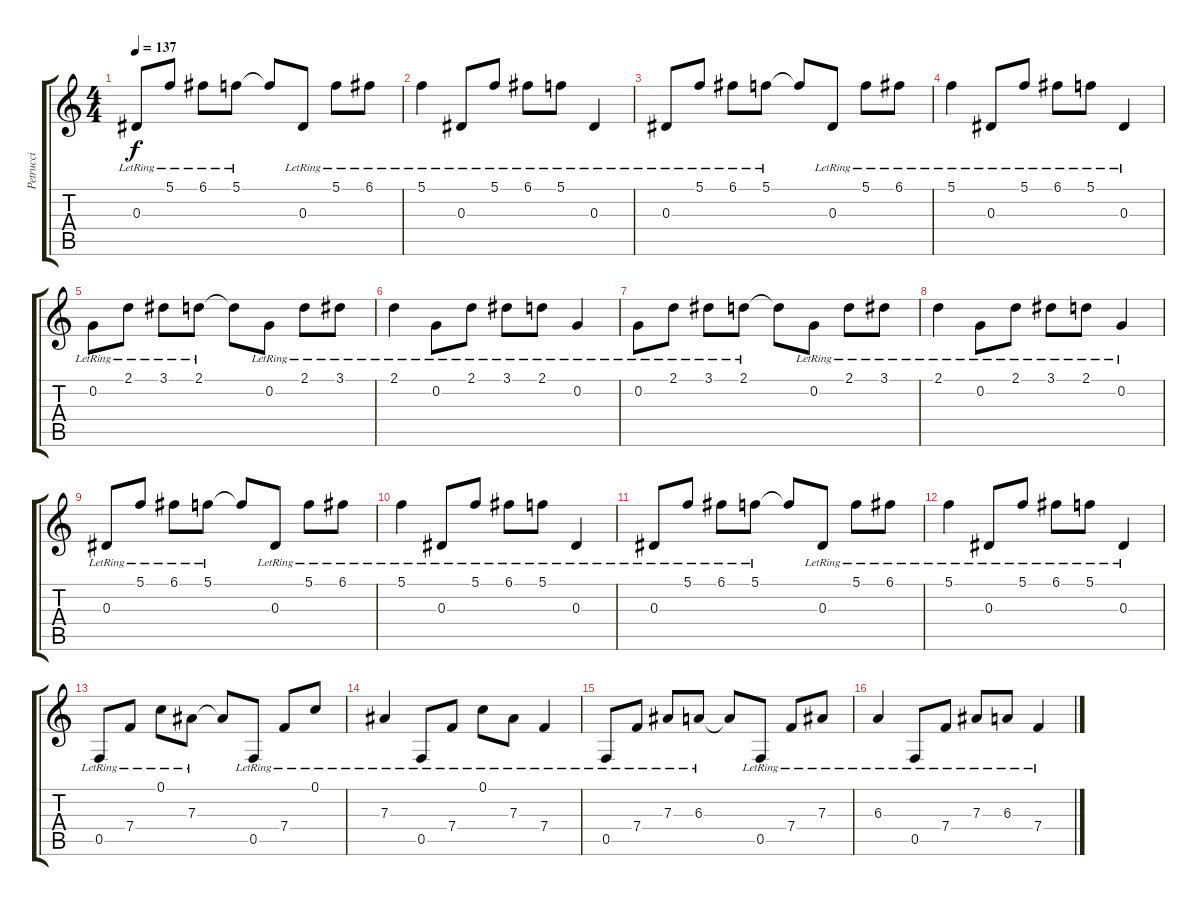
\track ("Petrucci" "Petrucci") {instrument distortionguitar}
\staff {score tabs}
\tuning (C4 G3 Eb3 Bb2 F2 C2) {hide}
\ts (4 4)
\tempo 137
\clef g2
\ks c
0.3{lr}.8{dy f instrument electricguitarclean} 5.1{lr}.8 6.1{lr}.8 5.1{lr}.8 5.1{t}.8 0.3{lr}.8 5.1{lr}.8 6.1{lr}.8 |
5.1{lr}.4 0.3{lr}.8 5.1{lr}.8 6.1{lr}.8 5.1{lr}.8 0.3{lr}.4 |
0.3{lr}.8 5.1{lr}.8 6.1{lr}.8 5.1{lr}.8 5.1{t}.8 0.3{lr}.8 5.1{lr}.8 6.1{lr}.8 |
5.1{lr}.4 0.3{lr}.8 5.1{lr}.8 6.1{lr}.8 5.1{lr}.8 0.3{lr}.4 |
0.2{lr}.8 2.1{lr}.8 3.1{lr}.8 2.1{lr}.8 2.1{t}.8 0.2{lr}.8 2.1{lr}.8 3.1{lr}.8 |
2.1{lr}.4 0.2{lr}.8 2.1{lr}.8 3.1{lr}.8 2.1{lr}.8 0.2{lr}.4 |
0.2{lr}.8 2.1{lr}.8 3.1{lr}.8 2.1{lr}.8 2.1{t}.8 0.2{lr}.8 2.1{lr}.8 3.1{lr}.8 |
2.1{lr}.4 0.2{lr}.8 2.1{lr}.8 3.1{lr}.8 2.1{lr}.8 0.2{lr}.4 |
0.3{lr}.8 5.1{lr}.8 6.1{lr}.8 5.1{lr}.8 5.1{t}.8 0.3{lr}.8 5.1{lr}.8 6.1{lr}.8 |
5.1{lr}.4 0.3{lr}.8 5.1{lr}.8 6.1{lr}.8 5.1{lr}.8 0.3{lr}.4 |
0.3{lr}.8 5.1{lr}.8 6.1{lr}.8 5.1{lr}.8 5.1{t}.8 0.3{lr}.8 5.1{lr}.8 6.1{lr}.8 |
5.1{lr}.4 0.3{lr}.8 5.1{lr}.8 6.1{lr}.8 5.1{lr}.8 0.3{lr}.4 |
0.5{lr}.8 7.4{lr}.8 0.1{lr}.8 7.3{lr}.8 7.3{t}.8 0.5{lr}.8 7.4{lr}.8 0.1{lr}.8 |
7.3{lr}.4 0.5{lr}.8 7.4{lr}.8 0.1{lr}.8 7.3{lr}.8 7.4{lr}.4 |
0.5{lr}.8 7.4{lr}.8 7.3{lr}.8 6.3{lr}.8 6.3{t}.8 0.5{lr}.8 7.4{lr}.8 7.3{lr}.8 |
6.3{lr}.4 0.5{lr}.8 7.4{lr}.8 7.3{lr}.8 6.3{lr}.8 7.4{lr}.4
